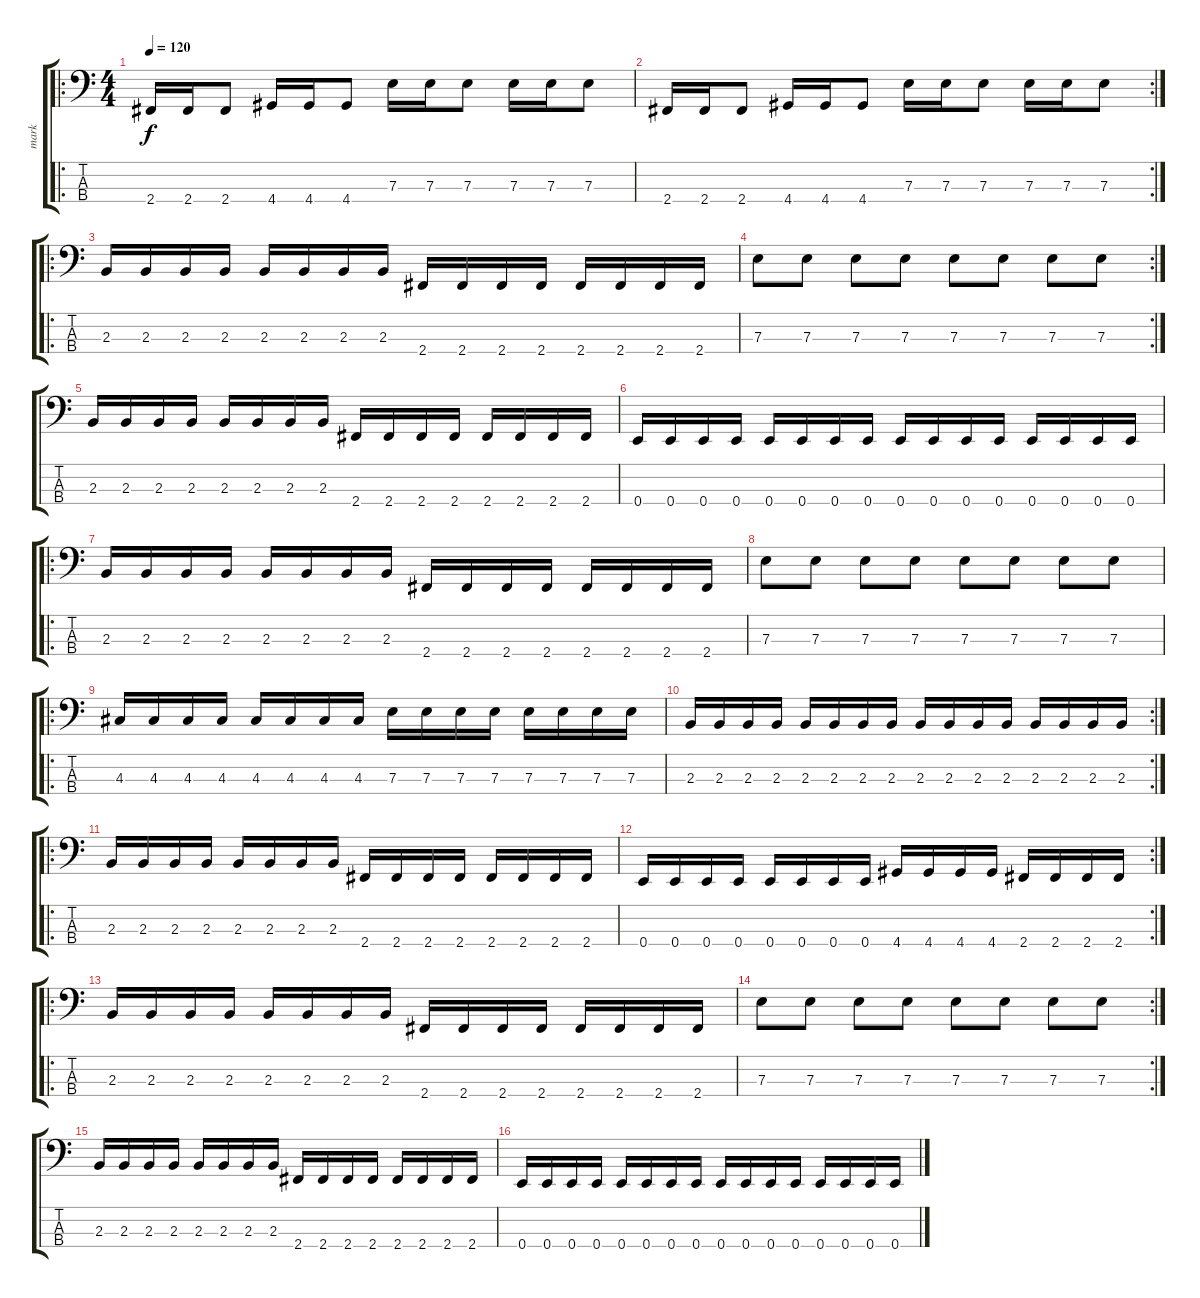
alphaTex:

\track ("mark" "mark") {instrument slapbass1}
\staff {score tabs}
\tuning (G2 D2 A1 E1) {hide}
\ro
\ts (4 4)
\tempo 120
\clef f4
\ks c
2.4.16{dy f} 2.4.16 2.4.8 4.4.16 4.4.16 4.4.8 7.3.16 7.3.16 7.3.8 7.3.16 7.3.16 7.3.8 |
\rc 2
2.4.16 2.4.16 2.4.8 4.4.16 4.4.16 4.4.8 7.3.16 7.3.16 7.3.8 7.3.16 7.3.16 7.3.8 |
\ro
2.3.16 2.3.16 2.3.16 2.3.16 2.3.16 2.3.16 2.3.16 2.3.16 2.4.16 2.4.16 2.4.16 2.4.16 2.4.16 2.4.16 2.4.16 2.4.16 |
\rc 2
7.3.8 7.3.8 7.3.8 7.3.8 7.3.8 7.3.8 7.3.8 7.3.8 |
2.3.16 2.3.16 2.3.16 2.3.16 2.3.16 2.3.16 2.3.16 2.3.16 2.4.16 2.4.16 2.4.16 2.4.16 2.4.16 2.4.16 2.4.16 2.4.16 |
0.4.16 0.4.16 0.4.16 0.4.16 0.4.16 0.4.16 0.4.16 0.4.16 0.4.16 0.4.16 0.4.16 0.4.16 0.4.16 0.4.16 0.4.16 0.4.16 |
\ro
2.3.16 2.3.16 2.3.16 2.3.16 2.3.16 2.3.16 2.3.16 2.3.16 2.4.16 2.4.16 2.4.16 2.4.16 2.4.16 2.4.16 2.4.16 2.4.16 |
7.3.8 7.3.8 7.3.8 7.3.8 7.3.8 7.3.8 7.3.8 7.3.8 |
\ro
4.3.16 4.3.16 4.3.16 4.3.16 4.3.16 4.3.16 4.3.16 4.3.16 7.3.16 7.3.16 7.3.16 7.3.16 7.3.16 7.3.16 7.3.16 7.3.16 |
\rc 2
2.3.16 2.3.16 2.3.16 2.3.16 2.3.16 2.3.16 2.3.16 2.3.16 2.3.16 2.3.16 2.3.16 2.3.16 2.3.16 2.3.16 2.3.16 2.3.16 |
\ro
2.3.16 2.3.16 2.3.16 2.3.16 2.3.16 2.3.16 2.3.16 2.3.16 2.4.16 2.4.16 2.4.16 2.4.16 2.4.16 2.4.16 2.4.16 2.4.16 |
\rc 2
0.4.16 0.4.16 0.4.16 0.4.16 0.4.16 0.4.16 0.4.16 0.4.16 4.4.16 4.4.16 4.4.16 4.4.16 2.4.16 2.4.16 2.4.16 2.4.16 |
\ro
2.3.16 2.3.16 2.3.16 2.3.16 2.3.16 2.3.16 2.3.16 2.3.16 2.4.16 2.4.16 2.4.16 2.4.16 2.4.16 2.4.16 2.4.16 2.4.16 |
\rc 2
7.3.8 7.3.8 7.3.8 7.3.8 7.3.8 7.3.8 7.3.8 7.3.8 |
2.3.16 2.3.16 2.3.16 2.3.16 2.3.16 2.3.16 2.3.16 2.3.16 2.4.16 2.4.16 2.4.16 2.4.16 2.4.16 2.4.16 2.4.16 2.4.16 |
0.4.16 0.4.16 0.4.16 0.4.16 0.4.16 0.4.16 0.4.16 0.4.16 0.4.16 0.4.16 0.4.16 0.4.16 0.4.16 0.4.16 0.4.16 0.4.16
